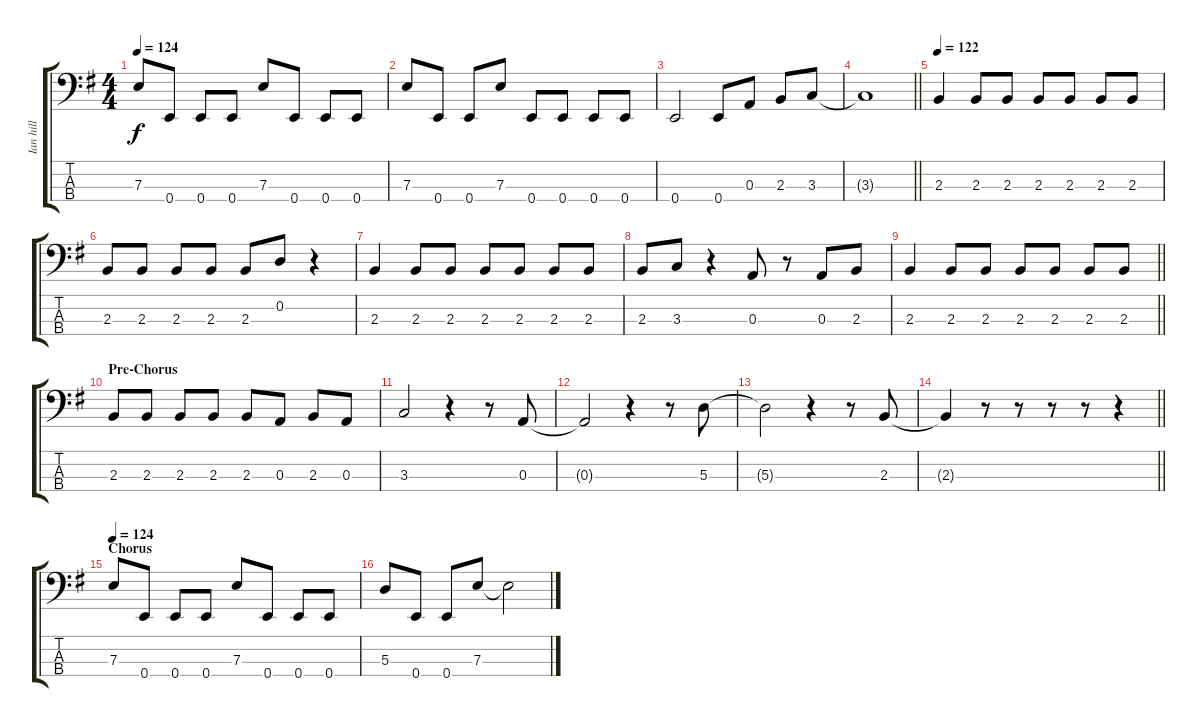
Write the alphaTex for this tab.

\track ("Ian hill" "Ian hill") {instrument electricbasspick}
\staff {score tabs}
\tuning (G2 D2 A1 E1) {hide}
\ts (4 4)
\tempo 124
\clef f4
\ks g
7.3.8{dy f} 0.4.8 0.4.8 0.4.8 7.3.8 0.4.8 0.4.8 0.4.8 |
7.3.8 0.4.8 0.4.8 7.3.8 0.4.8 0.4.8 0.4.8 0.4.8 |
0.4.2 0.4.8 0.3.8 2.3.8 3.3.8 |
\barLineRight lightlight
3.3{t}.1 |
\tempo 122
2.3.4 2.3.8 2.3.8 2.3.8 2.3.8 2.3.8 2.3.8 |
2.3.8 2.3.8 2.3.8 2.3.8 2.3.8 0.2.8 r.4 |
2.3.4 2.3.8 2.3.8 2.3.8 2.3.8 2.3.8 2.3.8 |
2.3.8 3.3.8 r.4 0.3.8 r.8 0.3.8 2.3.8 |
\barLineRight lightlight
2.3.4 2.3.8 2.3.8 2.3.8 2.3.8 2.3.8 2.3.8 |
\section ("" "Pre-Chorus")
2.3.8 2.3.8 2.3.8 2.3.8 2.3.8 0.3.8 2.3.8 0.3.8 |
3.3.2 r.4 r.8 0.3.8 |
0.3{t}.2 r.4 r.8 5.3.8 |
5.3{t}.2 r.4 r.8 2.3.8 |
\barLineRight lightlight
2.3{t}.4 r.8 r.8 r.8 r.8 r.4 |
\section ("" "Chorus")
\tempo 124
7.3.8 0.4.8 0.4.8 0.4.8 7.3.8 0.4.8 0.4.8 0.4.8 |
5.3.8 0.4.8 0.4.8 7.3.8 7.3{t}.2
